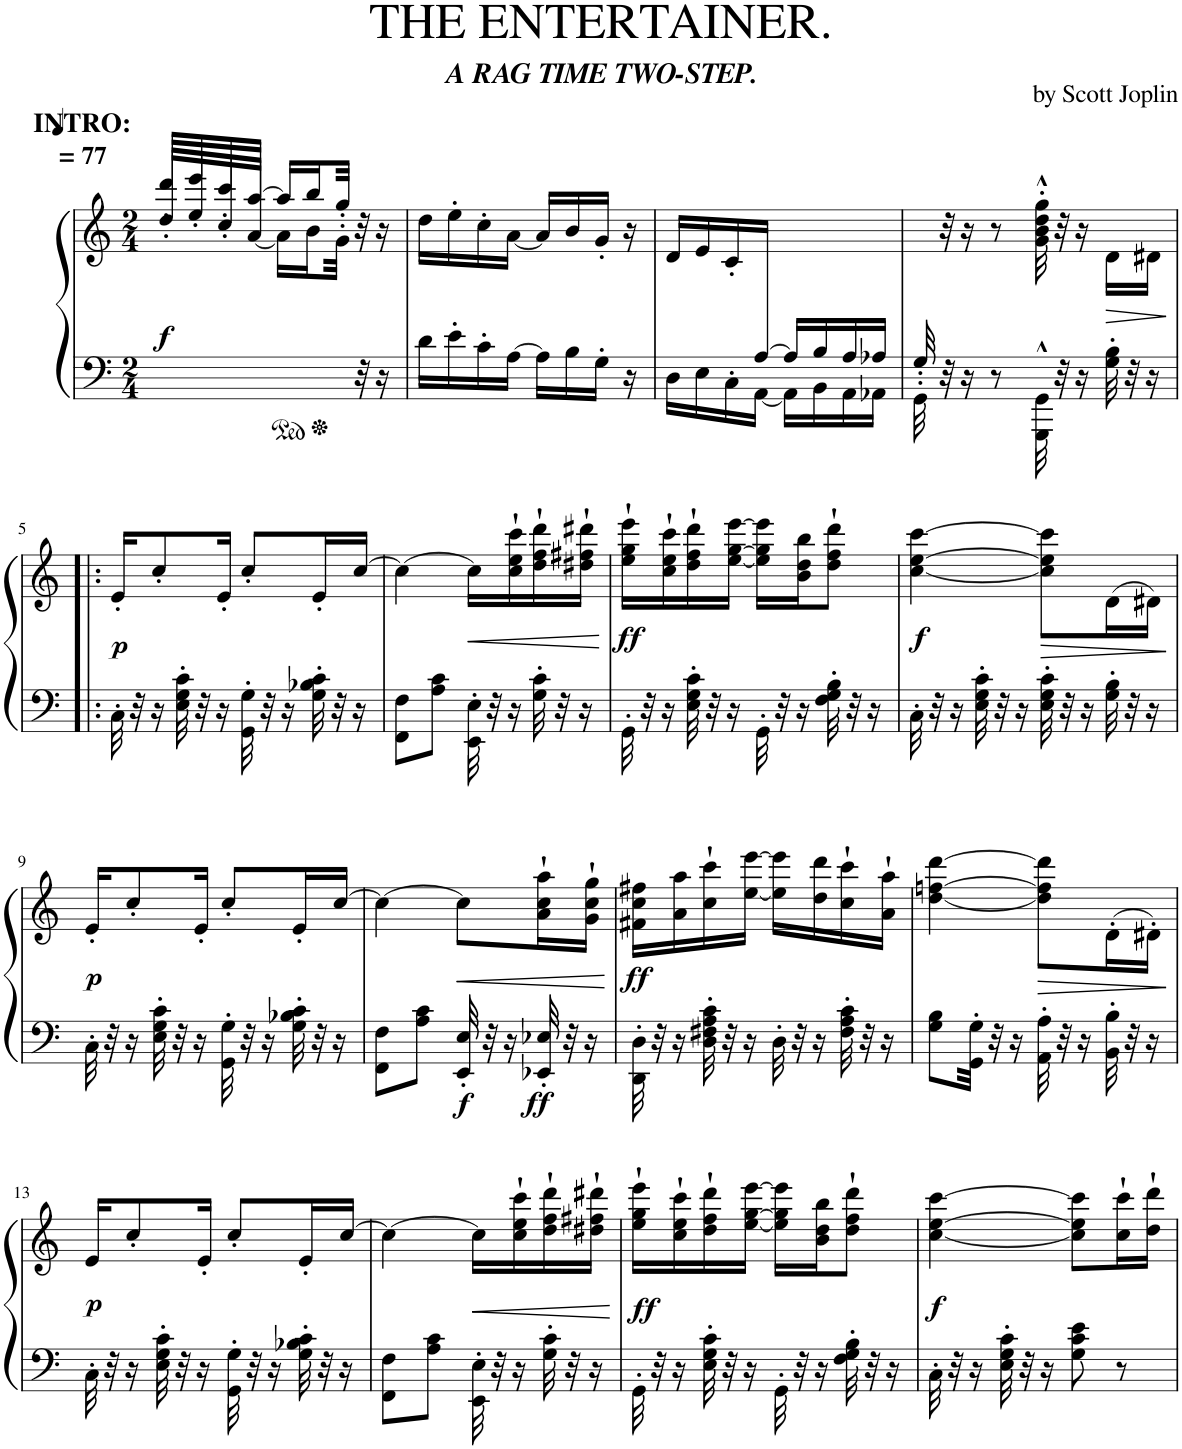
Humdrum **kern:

**kern	**kern	**dynam
*part1	*part1	*part1
*staff2	*staff1	*staff1/2
*I"Piano	*	*
*I'Pno.	*	*
*clefF4	*clefG2	*
*k[]	*k[]	*
*M2/4	*M2/4	*
*MM77	*MM77	*
=1	=1	=1
*	*^	*
!	!LO:TX:a:B:t=INTRO&colon;	!	!
!	!	!	!LO:DY:b
32ryy	16ddd'/LL	16dd'/LL	f
.	16eee'/	16ee'/	.
.	16ccc'/	16cc'/	.
.	[>16aa/JJ	[<16a/JJ	.
*	*ped	*	*
.	16aa/LL]	16a\LL]	.
.	16bb/	16b\	.
*	*Xped	*	*
.	32gg'/JJk	32g'\JJk	.
32r	32r	16.ryy	.
16r	16r	.	.
*	*v	*v	*
=2	=2	=2
16d\LL	16dd\LL	.
16e'\	16ee'\	.
16c'\	16cc'\	.
[16A\JJ	[<16a\JJ	.
16A\LL]	16a/LL]	.
16B\	16b/	.
16G'\JJ	16g'/JJ	.
16r	16r	.
=3	=3	=3
*^	*	*
8.ryy	16D\LL	16d/LL	.
.	16E\	16e/	.
.	16C'\	16c'/	.
[>16A/JJ	[<16AA\JJ	4ryy	.
16A/LL]	16AA\LL]	.	.
16B/	16BB\	.	.
16A/	16AA\	.	.
16A-X/JJ	16AA-X\JJ	16ryy	.
=4	=4	=4	=4
32G'/	32GG'\	32ryy	.
4...ryy	32r	32r	.
.	16r	16r	.
.	8r	8r	.
.	32GGG\^^ 32GG\^^	32g\'^^ 32b\'^^ 32dd\'^^ 32gg\'^^	.
.	32r	32r	.
.	16r	16r	.
!	!	!	!LO:HP:b
.	32G\' 32B\'	16d\LL	>
.	32r	.	.
.	16r	16d#X\JJ	.
*v	*v	*	*
.	.	]
!!LO:LB:g=z
=5!|:	=5!|:	=5!|:
!	!	!LO:DY:b
32C'\	16e'/KL	p
32r	.	.
16r	8cc'/	.
32E\' 32G\' 32c\'	.	.
32r	.	.
16r	16e'/Jk	.
32GG\' 32G\'	8cc'/L	.
32r	.	.
16r	.	.
32G\' 32B-X\' 32c\'	16e'/L	.
32r	.	.
16r	[16cc/JJ	.
=6	=6	=6
8FF\ 8F\L	4cc\_	.
8A\ 8c\J	.	.
!	!	!LO:HP:b
32EE\' 32E\'	16cc\LL]	<
32r	.	.
16r	16cc\` 16ee\` 16ccc\`	.
32G\' 32c\'	16dd\` 16ff\` 16ddd\`	.
32r	.	.
16r	16dd#X\` 16ff#X\` 16ddd#X\`JJ	.
.	.	[
=7	=7	=7
!	!	!LO:DY:b
32GG'\	16ee\` 16gg\` 16eee\`LL	ff
32r	.	.
16r	16cc\` 16ee\` 16ccc\`	.
32E\' 32G\' 32c\'	16dd\` 16ff\` 16ddd\`	.
32r	.	.
16r	[<16ee\ [16gg\ [16eee\JJ	.
32GG'\	16ee\] 16gg\] 16eee\]LL	.
32r	.	.
16r	16b\ 16dd\ 16bb\J	.
32F\' 32G\' 32B\'	8dd\` 8ff\` 8ddd\`J	.
32r	.	.
16r	.	.
=8	=8	=8
!	!	!LO:DY:b
32C'\	[<4cc\ [4ee\ [4ccc\	f
32r	.	.
16r	.	.
32E\' 32G\' 32c\'	.	.
32r	.	.
16r	.	.
!	!	!LO:HP:b
32E\' 32G\' 32c\'	8cc\] 8ee\] 8ccc\]L	>
32r	.	.
16r	.	.
32G\' 32B\'	(16d\L	.
32r	.	.
16r	16d#X\JJ)	.
.	.	]
!!LO:LB:g=z
=9	=9	=9
!	!	!LO:DY:b
32C'\	16e'/KL	p
32r	.	.
16r	8cc'/	.
32E\' 32G\' 32c\'	.	.
32r	.	.
16r	16e'/Jk	.
32GG\' 32G\'	8cc'/L	.
32r	.	.
16r	.	.
32G\' 32B-X\' 32c\'	16e'/L	.
32r	.	.
16r	[16cc/JJ	.
=10	=10	=10
8FF\ 8F\L	4cc\_	.
8A\ 8c\J	.	.
!	!	!LO:HP:b
!	!	!LO:DY:n=1:b=2
32EE/' 32E/'	8cc\L]	< f
32r	.	.
16r	.	.
!	!	!LO:DY:n=2:b=2
32EE-X/' 32E-X/'	16a\` 16cc\` 16aa\`L	ff
32r	.	.
16r	16g\` 16cc\` 16gg\`JJ	.
.	.	[
=11	=11	=11
!	!	!LO:DY:b
32DD\' 32D\'	16f#X\ 16cc\ 16ff#X\LL	ff
32r	.	.
16r	16a\ 16aa\	.
32D\' 32F#X\' 32A\' 32c\'	16cc\` 16ccc\`	.
32r	.	.
16r	[<16ee\ [16eee\JJ	.
32D'\	16ee\] 16eee\]LL	.
32r	.	.
16r	16dd\ 16ddd\	.
32F#\' 32A\' 32c\'	16cc\` 16ccc\`	.
32r	.	.
16r	16a\` 16aa\`JJ	.
=12	=12	=12
8G\ 8B\L	[<4dd\ [4ffn\ [4ddd\	.
32GG\' 32G\'Jkk	.	.
32r	.	.
16r	.	.
!	!	!LO:HP:b
32AA\' 32A\'	8dd\] 8ff\] 8ddd\]L	>
32r	.	.
16r	.	.
32BB\' 32B\'	(16d'\L	.
32r	.	.
16r	16d#X'\JJ)	.
.	.	]
!!LO:LB:g=z
=13	=13	=13
!	!	!LO:DY:b
32C'\	16e/KL	p
32r	.	.
16r	8cc'/	.
32E\' 32G\' 32c\'	.	.
32r	.	.
16r	16e'/Jk	.
32GG\' 32G\'	8cc'/L	.
32r	.	.
16r	.	.
32G\' 32B-X\' 32c\'	16e'/L	.
32r	.	.
16r	[16cc/JJ	.
=14	=14	=14
8FF\ 8F\L	4cc\_	.
8A\ 8c\J	.	.
!	!	!LO:HP:b
32EE\' 32E\'	16cc\LL]	<
32r	.	.
16r	16cc\` 16ee\` 16ccc\`	.
32G\' 32c\'	16dd\` 16ff\` 16ddd\`	.
32r	.	.
16r	16dd#X\` 16ff#X\` 16ddd#X\`JJ	.
.	.	[
=15	=15	=15
!	!	!LO:DY:b
32GG'\	16ee\` 16gg\` 16eee\`LL	ff
32r	.	.
16r	16cc\` 16ee\` 16ccc\`	.
32E\' 32G\' 32c\'	16dd\` 16ff\` 16ddd\`	.
32r	.	.
16r	[<16ee\ [16gg\ [16eee\JJ	.
32GG'\	16ee\] 16gg\] 16eee\]LL	.
32r	.	.
16r	16b\ 16dd\ 16bb\J	.
32F\' 32G\' 32B\'	8dd\` 8ff\` 8ddd\`J	.
32r	.	.
16r	.	.
=16	=16	=16
!	!	!LO:DY:b
32C'\	[<4cc\ [4ee\ [4ccc\	f
32r	.	.
16r	.	.
32E\' 32G\' 32c\'	.	.
32r	.	.
16r	.	.
8G\ 8c\ 8e\	8cc\] 8ee\] 8ccc\]L	.
8r	16cc\` 16ccc\`L	.
.	16dd\` 16ddd\`JJ	.
=	=	=
*-	*-	*-
